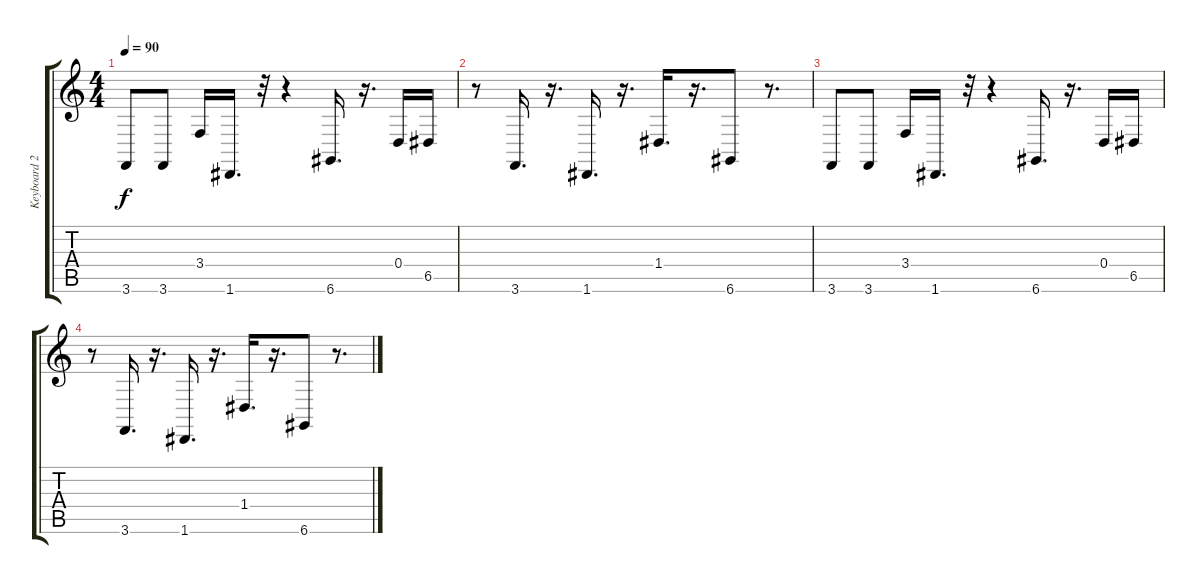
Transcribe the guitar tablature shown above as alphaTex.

\track ("Keyboard 2" "Keyboard 2") {instrument lead2sawtooth}
\staff {score tabs}
\tuning (E4 B3 G3 D3 A2 D2) {hide}
\ts (4 4)
\tempo 90
\clef g2
\ks c
3.6.8{dy f} 3.6.8 3.4.16 1.6.16{d} r.32 r.4 6.6.16{d} r.16{d} 0.4.16 6.5.16 |
r.8 3.6.16{d} r.16{d} 1.6.16{d} r.16{d} 1.4.16{d} r.16{d} 6.6.8 r.8{d} |
3.6.8 3.6.8 3.4.16 1.6.16{d} r.32 r.4 6.6.16{d} r.16{d} 0.4.16 6.5.16 |
r.8 3.6.16{d} r.16{d} 1.6.16{d} r.16{d} 1.4.16{d} r.16{d} 6.6.8 r.8{d}
